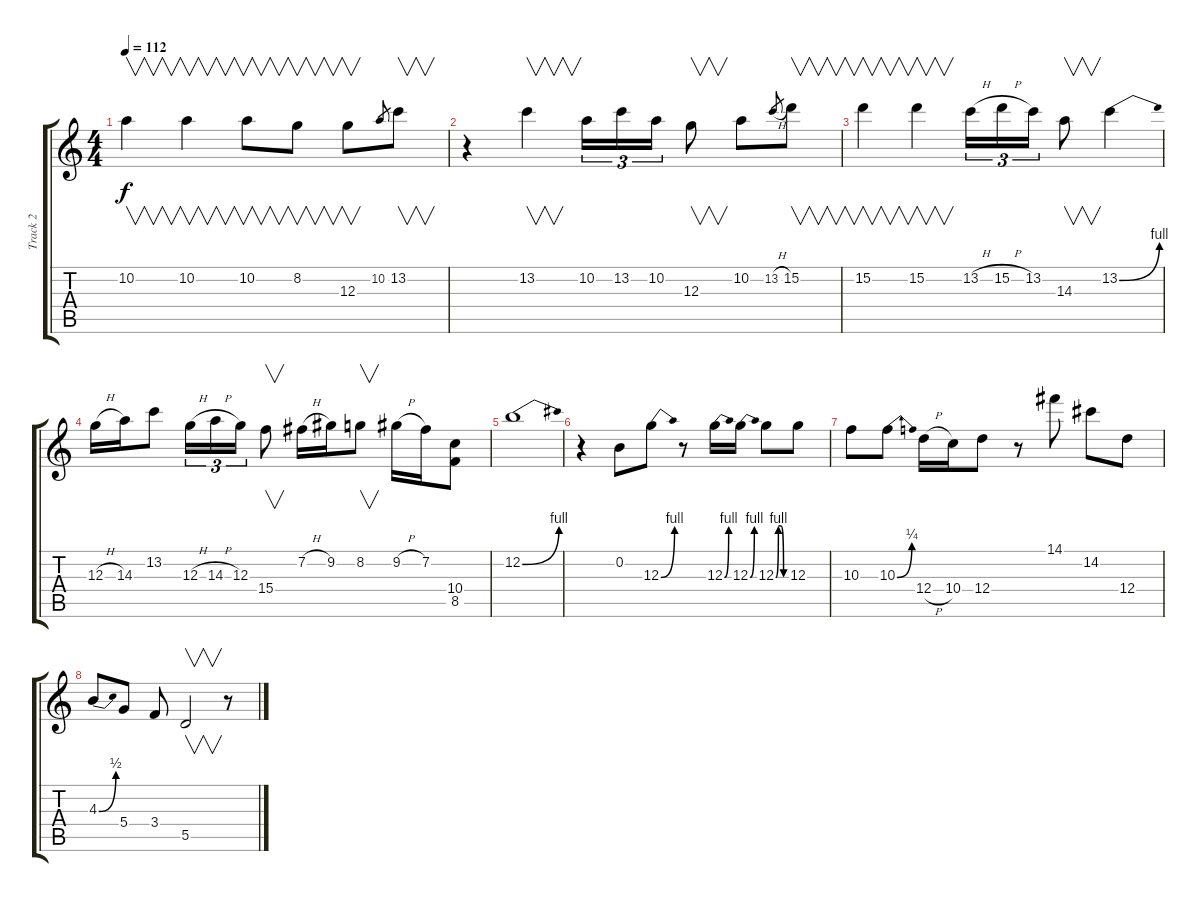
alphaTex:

\track ("Track 2" "Track 2") {instrument electricguitarclean}
\staff {score tabs}
\tuning (E4 B3 G3 D3 A2 E2) {hide}
\ts (4 4)
\tempo 112
\clef g2
\ks c
10.2.4{v dy f} 10.2.4{v} 10.2.8{v} 8.2.8{v} 12.3.8{v} 10.2.8{gr} 13.2.8{v} |
r.4 13.2.4{v} 10.2.16{tu (3 2)} 13.2.16{tu (3 2)} 10.2.16{tu (3 2)} 12.3.8{v} 10.2.8 13.2{h}.8{gr} 15.2.8{v} |
15.2.4{v} 15.2.4{v} 13.2{h}.16{tu (3 2)} 15.2{h}.16{tu (3 2)} 13.2.16{tu (3 2)} 14.3.8{v} 13.2{be (bend 0 0 60 4)}.4 |
12.3{h}.16 14.3.16 13.2.8 12.3{h}.16{tu (3 2)} 14.3{h}.16{tu (3 2)} 12.3.16{tu (3 2)} 15.4.8{v} 7.2{h}.16 9.2.16 8.2.8{v} 9.2{h}.16 7.2.16 (10.4 8.5).8 |
12.2{be (bend 0 0 60 4)}.1 |
r.4 0.2.8 12.3{be (bend 0 0 60 4)}.8 r.8 12.3{be (bend 0 0 60 4)}.16 12.3{be (bend 0 0 60 4)}.16 12.3{be (custom 0 0 15 4 30 4 45 0 60 0)}.8 12.3.8 |
10.3.8 10.3{be (bend 0 0 60 1)}.8 12.4{h}.16 10.4.16 12.4.8 r.8 14.1.8 14.2.8 12.4.8 |
4.3{be (bend 0 0 60 2)}.8 5.4.8 3.4.8 5.5.2{v} r.8
